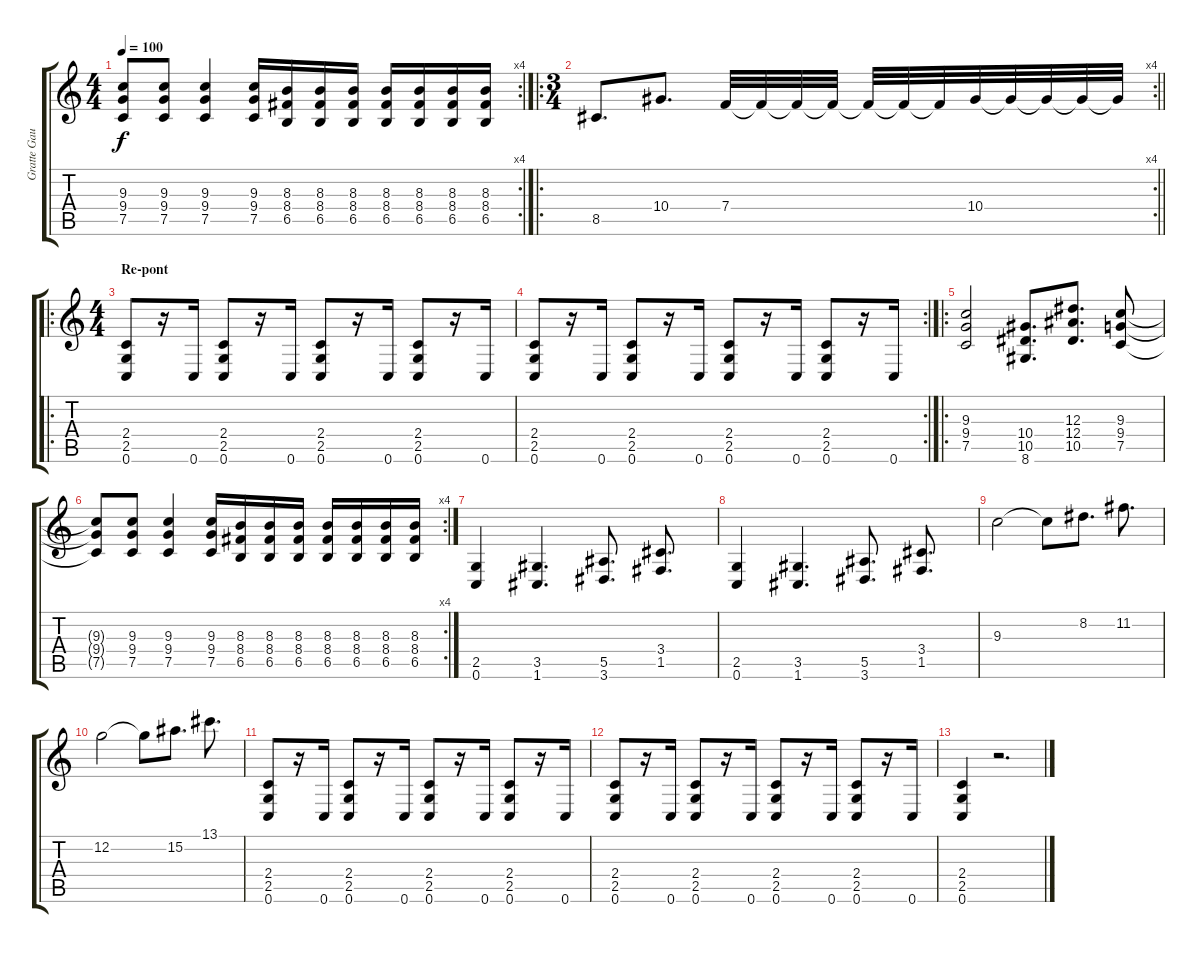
\track ("Gratte Gauche" "Gratte Gau") {instrument distortionguitar}
\staff {score tabs}
\tuning (C4 G3 Eb3 Bb2 F2 C2) {hide}
\rc 4
\ts (4 4)
\tempo 100
\clef g2
\ks c
(9.3{t} 9.4{t} 7.5{t}).8{dy f} (9.3 9.4 7.5).8 (9.3 9.4 7.5).4 (9.3 9.4 7.5).16 (8.3 8.4 6.5).16 (8.3 8.4 6.5).16 (8.3 8.4 6.5).16 (8.3 8.4 6.5).16 (8.3 8.4 6.5).16 (8.3 8.4 6.5).16 (8.3 8.4 6.5).16 |
\ro
\rc 4
\ts (3 4)
\barLineRight lightlight
8.5.8{d} 10.4.8{d} 7.4.32 7.4{t}.32 7.4{t}.32 7.4{t}.32 7.4{t}.32 7.4{t}.32 7.4{t}.32 10.4.32 10.4{t}.32 10.4{t}.32 10.4{t}.32 10.4{t}.32 |
\ro
\ts (4 4)
\section ("" "Re-pont")
(2.4 2.5 0.6).8 r.16 0.6.16 (2.4 2.5 0.6).8 r.16 0.6.16 (2.4 2.5 0.6).8 r.16 0.6.16 (2.4 2.5 0.6).8 r.16 0.6.16 |
\rc 2
(2.4 2.5 0.6).8 r.16 0.6.16 (2.4 2.5 0.6).8 r.16 0.6.16 (2.4 2.5 0.6).8 r.16 0.6.16 (2.4 2.5 0.6).8 r.16 0.6.16 |
\ro
(9.3 9.4 7.5).2 (10.4 10.5 8.6).8{d} (12.3 12.4 10.5).8{d} (9.3 9.4 7.5).8 |
\rc 4
(9.3{t} 9.4{t} 7.5{t}).8 (9.3 9.4 7.5).8 (9.3 9.4 7.5).4 (9.3 9.4 7.5).16 (8.3 8.4 6.5).16 (8.3 8.4 6.5).16 (8.3 8.4 6.5).16 (8.3 8.4 6.5).16 (8.3 8.4 6.5).16 (8.3 8.4 6.5).16 (8.3 8.4 6.5).16 |
(2.5 0.6).4 (3.5 1.6).4{d} (5.5 3.6).8{d} (3.4 1.5).8{d} |
(2.5 0.6).4 (3.5 1.6).4{d} (5.5 3.6).8{d} (3.4 1.5).8{d} |
9.3.2 9.3{t}.8 8.2.8{d} 11.2.8{d} |
12.2.2 12.2{t}.8 15.2.8{d} 13.1.8{d} |
(2.4 2.5 0.6).8 r.16 0.6.16 (2.4 2.5 0.6).8 r.16 0.6.16 (2.4 2.5 0.6).8 r.16 0.6.16 (2.4 2.5 0.6).8 r.16 0.6.16 |
(2.4 2.5 0.6).8 r.16 0.6.16 (2.4 2.5 0.6).8 r.16 0.6.16 (2.4 2.5 0.6).8 r.16 0.6.16 (2.4 2.5 0.6).8 r.16 0.6.16 |
(2.4 2.5 0.6).4 r.2{d}
